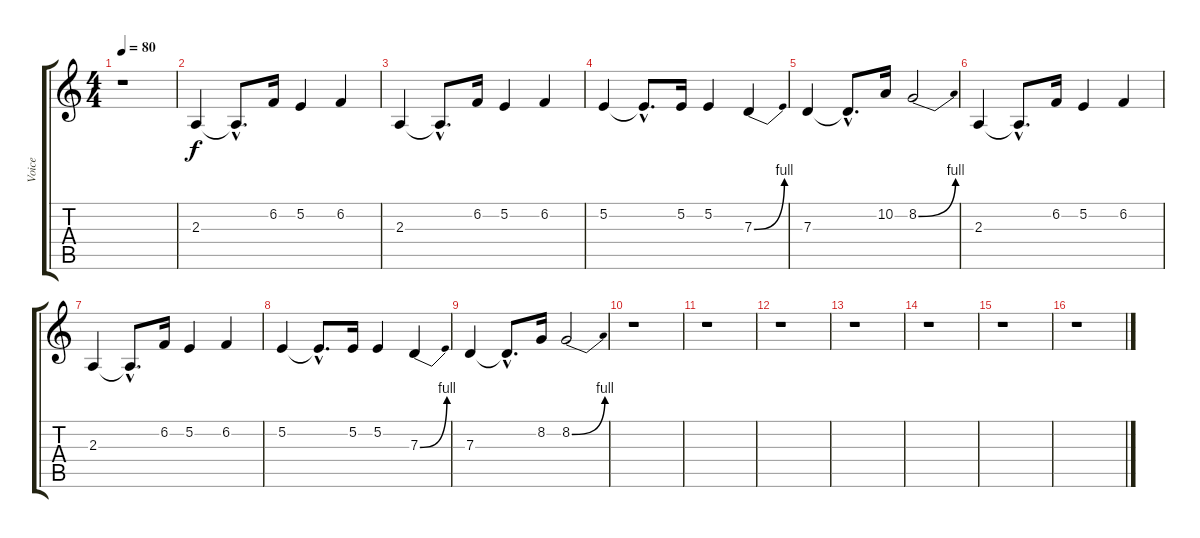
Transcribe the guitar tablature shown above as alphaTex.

\track ("Voice" "Voice") {instrument cello}
\staff {score tabs}
\tuning (E4 B3 G3 D3 A2 E2) {hide}
\ts (4 4)
\tempo 80
\clef g2
\ks c
r.1{dy f} |
2.3.4 2.3{hac t}.8{d} 6.2.16 5.2.4 6.2.4 |
2.3.4 2.3{hac t}.8{d} 6.2.16 5.2.4 6.2.4 |
5.2.4 5.2{hac t}.8{d} 5.2.16 5.2.4 7.3{be (bend 0 0 60 4)}.4 |
7.3.4 7.3{hac t}.8{d} 10.2.16 8.2{be (bend 0 0 60 4)}.2 |
2.3.4 2.3{hac t}.8{d} 6.2.16 5.2.4 6.2.4 |
2.3.4 2.3{hac t}.8{d} 6.2.16 5.2.4 6.2.4 |
5.2.4 5.2{hac t}.8{d} 5.2.16 5.2.4 7.3{be (bend 0 0 60 4)}.4 |
7.3.4 7.3{hac t}.8{d} 8.2.16 8.2{be (bend 0 0 60 4)}.2 |
r.1 |
r.1 |
r.1 |
r.1 |
r.1 |
r.1 |
r.1
